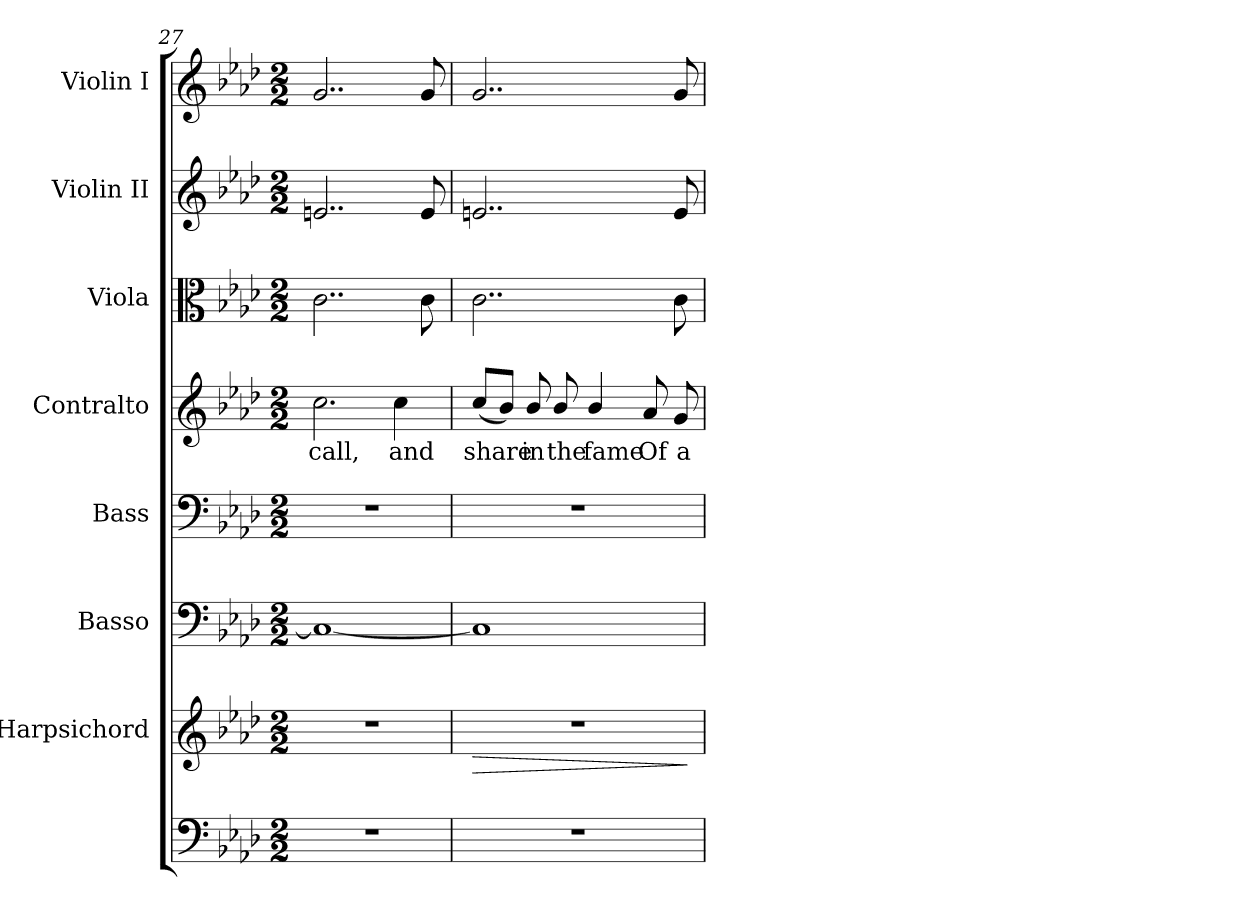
**kern	**kern	**dynam	**kern	**kern	**kern	**text	**kern	**kern	**kern
*part8	*part7	*part7	*part6	*part5	*part4	*part4	*part3	*part2	*part1
*staff8	*staff7	*staff7	*staff6	*staff5	*staff4	*staff4	*staff3	*staff2	*staff1
*	*I"Harpsichord	*	*I"Basso	*I"Bass	*I"Contralto	*	*I"Viola	*I"Violin II	*I"Violin I
*	*	*	*	*I'B.	*I'C.	*	*I'Vla.	*I'Vln. II	*I'Vln. I
*clefF4	*clefG2	*	*clefF4	*clefF4	*clefG2	*	*clefC3	*clefG2	*clefG2
*k[b-e-a-d-]	*k[b-e-a-d-]	*	*k[b-e-a-d-]	*k[b-e-a-d-]	*k[b-e-a-d-]	*	*k[b-e-a-d-]	*k[b-e-a-d-]	*k[b-e-a-d-]
*f:	*f:	*	*f:	*f:	*f:	*	*f:	*f:	*f:
*M2/2	*M2/2	*	*M2/2	*M2/2	*M2/2	*	*M2/2	*M2/2	*M2/2
=27	=27	=27	=27	=27	=27	=27	=27	=27	=27
!	!	!	!	!	!	!LO:LY:b:color=#000000	!	!	!
1r	1r	.	1Ci_	1r	2.cci\	call,	2..ci\	2..eni/	2..gi/
!	!	!	!	!	!	!LO:LY:b:color=#000000	!	!	!
.	.	.	.	.	4cci\	and	.	.	.
.	.	.	.	.	.	.	8ci\	8ei/	8gi/
=28	=28	=28	=28	=28	=28	=28	=28	=28	=28
!	!	!LO:HP:b	!	!	!	!	!	!	!
!	!	!	!	!	!	!LO:LY:b:color=#000000	!	!	!
1r	1r	>	1Ci]	1r	(8cci/L	share	2..ci\	2..eni/	2..gi/
.	.	.	.	.	8b-i/J)	.	.	.	.
!	!	!	!	!	!	!LO:LY:b:color=#000000	!	!	!
.	.	.	.	.	8b-i/	in	.	.	.
!	!	!	!	!	!	!LO:LY:b:color=#000000	!	!	!
.	.	.	.	.	8b-i/	the	.	.	.
!	!	!	!	!	!	!LO:LY:b:color=#000000	!	!	!
.	.	.	.	.	4b-i/	fame	.	.	.
!	!	!	!	!	!	!LO:LY:b:color=#000000	!	!	!
.	.	.	.	.	8a-i/	Of	.	.	.
!	!	!	!	!	!	!LO:LY:b:color=#000000	!	!	!
.	.	.	.	.	8gi/	a	8ci\	8ei/	8gi/
.	.	]	.	.	.	.	.	.	.
=	=	=	=	=	=	=	=	=	=
*-	*-	*-	*-	*-	*-	*-	*-	*-	*-
